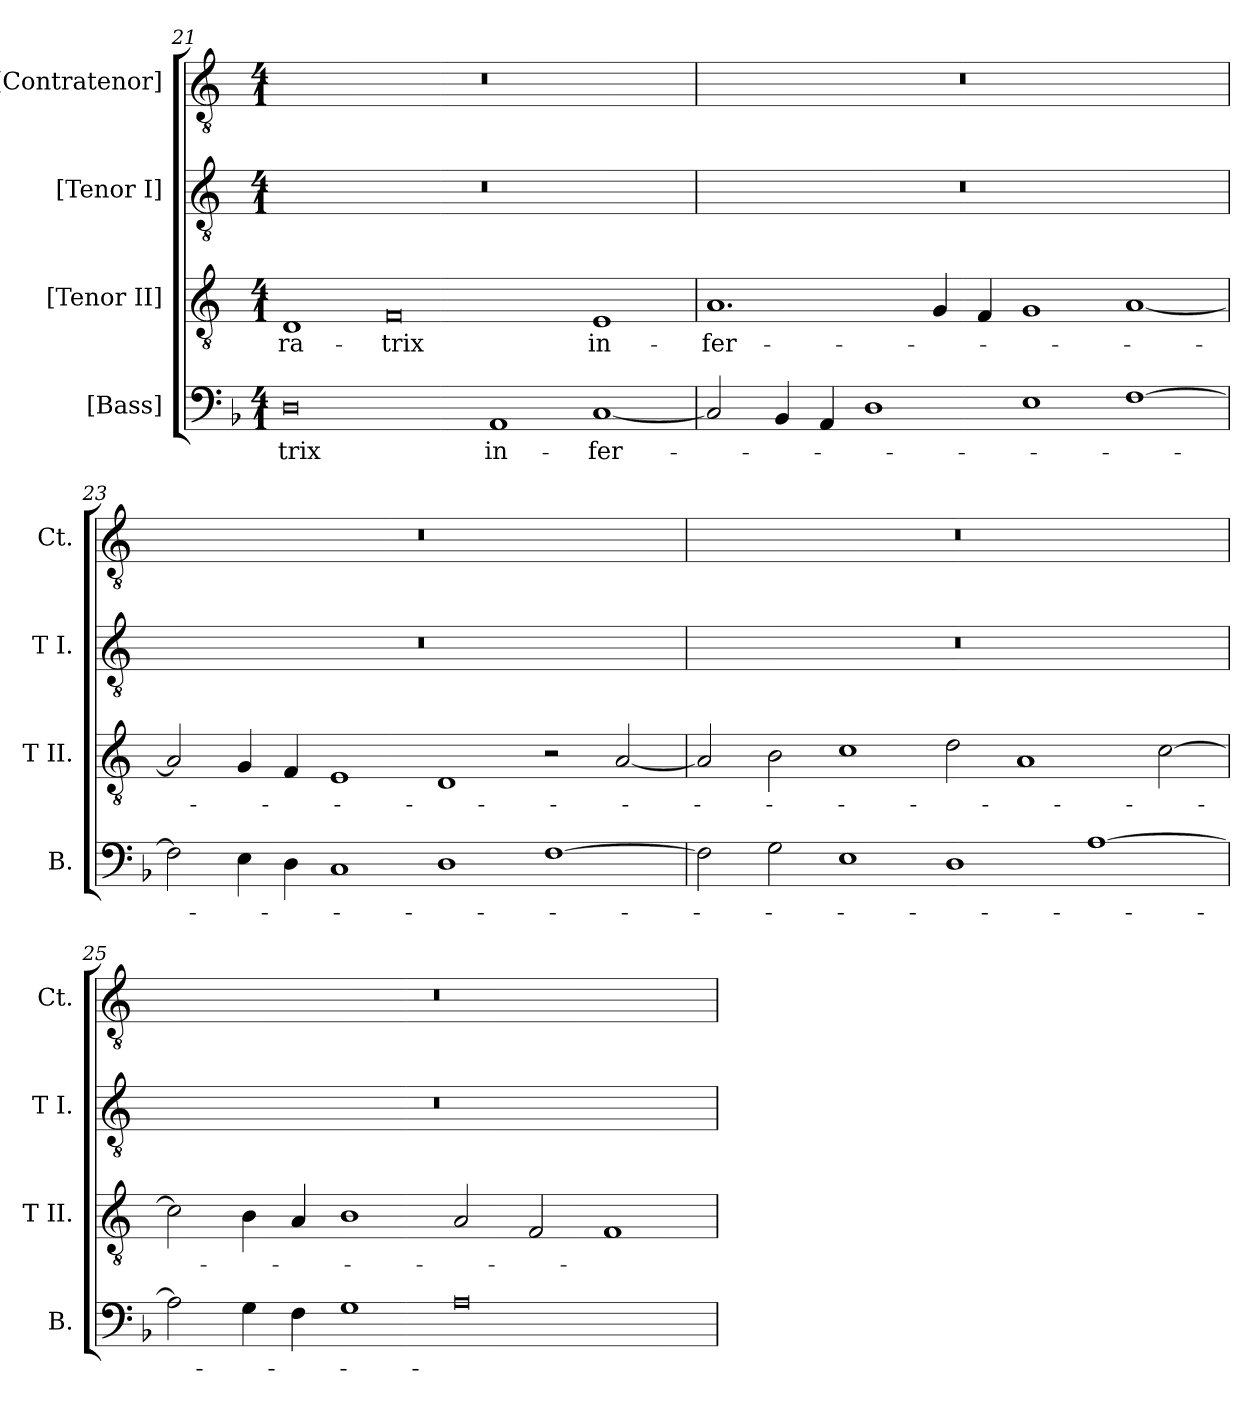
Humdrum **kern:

**kern	**text	**kern	**text	**kern	**kern
*part4	*part4	*part3	*part3	*part2	*part1
*staff4	*staff4	*staff3	*staff3	*staff2	*staff1
*I"[Bass]	*	*I"[Tenor II]	*	*I"[Tenor I]	*I"[Contratenor]
*I'B.	*	*I'T II.	*	*I'T I.	*I'Ct.
*clefF4	*	*clefGv2	*	*clefGv2	*clefGv2
*	*	*ITrd7c12	*	*ITrd7c12	*ITrd7c12
*k[b-]	*	*k[]	*	*k[]	*k[]
*F:	*	*C:	*	*C:	*C:
*M4/1	*	*M4/1	*	*M4/1	*M4/1
=21	=21	=21	=21	=21	=21
!	!LO:LY:b:color=#000000	!	!	!	!
!	!	!	!LO:LY:b:color=#000000	!LO:N:vis=1	!LO:N:vis=1
0Di	-trix	1DDi	-ra-	00r	00r
!	!	!	!LO:LY:b:color=#000000	!	!
.	.	0FFi	-trix	.	.
!	!LO:LY:b:color=#000000	!	!	!	!
1AAi	in-	.	.	.	.
!	!LO:LY:b:color=#000000	!	!	!	!
!	!	!	!LO:LY:b:color=#000000	!	!
[<1Ci	-fer-	1EEi	in-	.	.
=22	=22	=22	=22	=22	=22
!	!	!	!LO:LY:b:color=#000000	!LO:N:vis=1	!LO:N:vis=1
2Ci/]	.	1.AAi	-fer-	00r	00r
4BB-i/	.	.	.	.	.
4AAi/	.	.	.	.	.
1Di	.	.	.	.	.
.	.	4GGi/	.	.	.
.	.	4FFi/	.	.	.
1Ei	.	1GGi	.	.	.
[>1Fi	.	[<1AAi	.	.	.
!!LO:PB:g=z
=23	=23	=23	=23	=23	=23
!	!	!	!	!LO:N:vis=1	!LO:N:vis=1
2Fi\]	.	2AAi/]	.	00r	00r
4Ei\	.	4GGi/	.	.	.
4Di\	.	4FFi/	.	.	.
1Ci	.	1EEi	.	.	.
1Di	.	1DDi	.	.	.
[>1Fi	.	2r	.	.	.
.	.	[<2AAi/	.	.	.
=24	=24	=24	=24	=24	=24
!	!	!	!	!LO:N:vis=1	!LO:N:vis=1
2Fi\]	.	2AAi/]	.	00r	00r
2Gi\	.	2BBi\	.	.	.
1Ei	.	1Ci	.	.	.
1Di	.	2Di\	.	.	.
.	.	1AAi	.	.	.
[>1Ai	.	.	.	.	.
.	.	[>2Ci\	.	.	.
=25	=25	=25	=25	=25	=25
!	!	!	!	!LO:N:vis=1	!LO:N:vis=1
2Ai\]	.	2Ci\]	.	00r	00r
4Gi\	.	4BBi\	.	.	.
4Fi\	.	4AAi/	.	.	.
1Gi	.	1BBi	.	.	.
0Ai	.	2AAi/	.	.	.
.	.	2FFi/	.	.	.
.	.	1FFi	.	.	.
=	=	=	=	=	=
*-	*-	*-	*-	*-	*-
